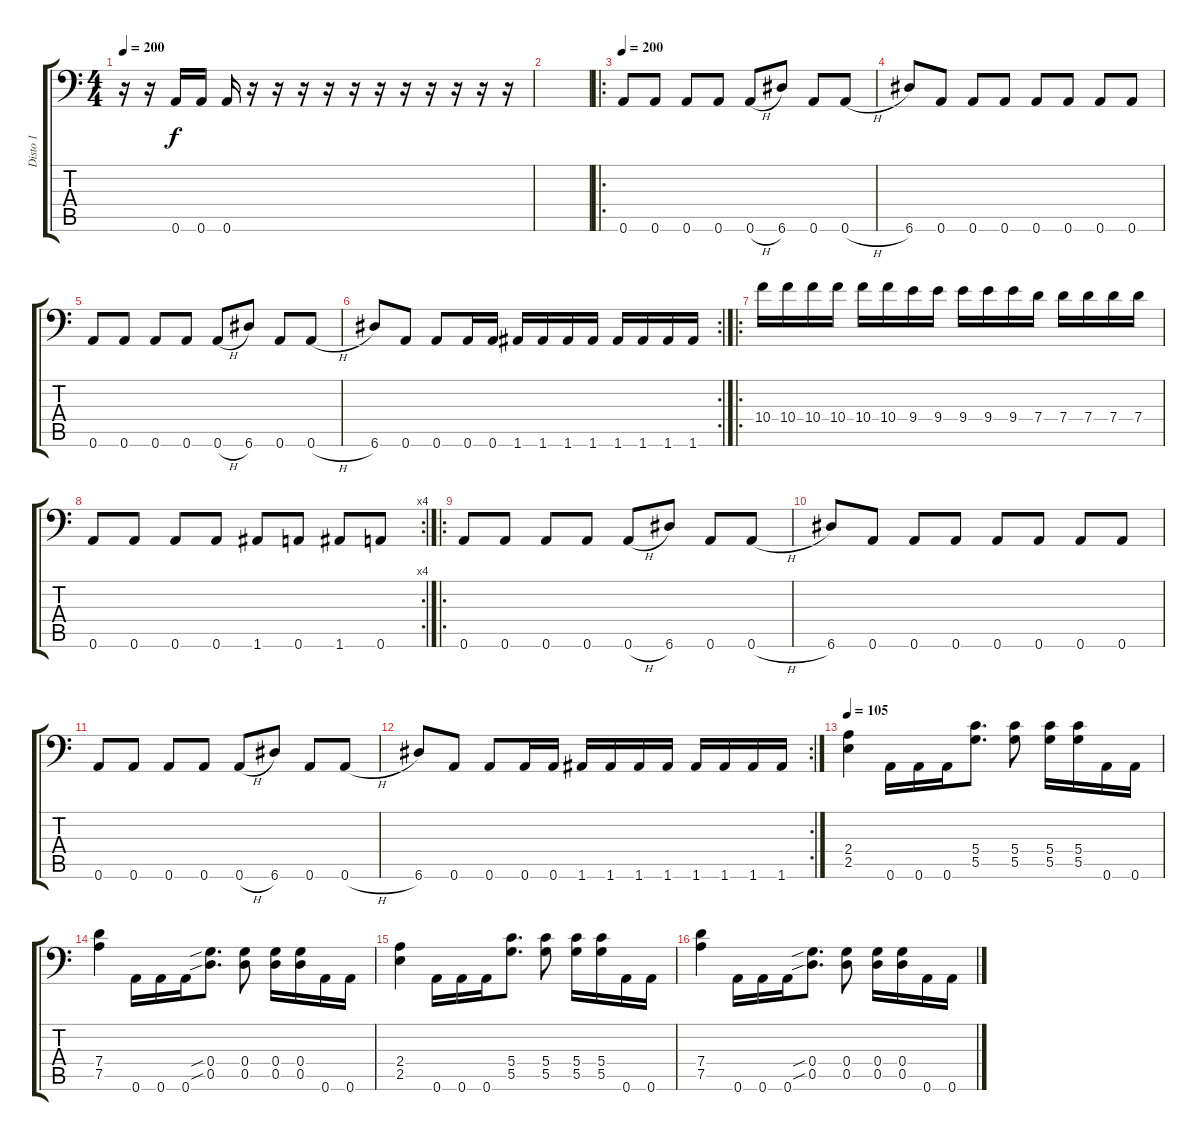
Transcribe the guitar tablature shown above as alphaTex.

\track ("Disto 1" "Disto 1") {instrument distortionguitar}
\staff {score tabs}
\tuning (A3 E3 C3 G2 D2 A1) {hide}
\ts (4 4)
\tempo 200
\clef f4
\ks c
r.16{dy f} r.16 0.6.16 0.6.16 0.6.16 r.16 r.16 r.16 r.16 r.16 r.16 r.16 r.16 r.16 r.16 r.16 |
|
\ro
\tempo 200
0.6.8 0.6.8 0.6.8 0.6.8 0.6{h}.8 6.6.8 0.6.8 0.6{h}.8 |
6.6.8 0.6.8 0.6.8 0.6.8 0.6.8 0.6.8 0.6.8 0.6.8 |
0.6.8 0.6.8 0.6.8 0.6.8 0.6{h}.8 6.6.8 0.6.8 0.6{h}.8 |
\rc 2
6.6.8 0.6.8 0.6.8 0.6.16 0.6.16 1.6.16 1.6.16 1.6.16 1.6.16 1.6.16 1.6.16 1.6.16 1.6.16 |
\ro
10.4.16 10.4.16 10.4.16 10.4.16 10.4.16 10.4.16 9.4.16 9.4.16 9.4.16 9.4.16 9.4.16 7.4.16 7.4.16 7.4.16 7.4.16 7.4.16 |
\rc 4
0.6.8 0.6.8 0.6.8 0.6.8 1.6.8 0.6.8 1.6.8 0.6.8 |
\ro
0.6.8 0.6.8 0.6.8 0.6.8 0.6{h}.8 6.6.8 0.6.8 0.6{h}.8 |
6.6.8 0.6.8 0.6.8 0.6.8 0.6.8 0.6.8 0.6.8 0.6.8 |
0.6.8 0.6.8 0.6.8 0.6.8 0.6{h}.8 6.6.8 0.6.8 0.6{h}.8 |
\rc 2
6.6.8 0.6.8 0.6.8 0.6.16 0.6.16 1.6.16 1.6.16 1.6.16 1.6.16 1.6.16 1.6.16 1.6.16 1.6.16 |
\tempo 105
(2.4 2.5).4 0.6.16 0.6.16 0.6.16 (5.4 5.5).8{d} (5.4 5.5).8 (5.4 5.5).16 (5.4 5.5).16 0.6.16 0.6.16 |
(7.4 7.5).4 0.6.16 0.6.16 0.6.16 (0.4{sib} 0.5{sib}).8{d} (0.4 0.5).8 (0.4 0.5).16 (0.4 0.5).16 0.6.16 0.6.16 |
(2.4 2.5).4 0.6.16 0.6.16 0.6.16 (5.4 5.5).8{d} (5.4 5.5).8 (5.4 5.5).16 (5.4 5.5).16 0.6.16 0.6.16 |
(7.4 7.5).4 0.6.16 0.6.16 0.6.16 (0.4{sib} 0.5{sib}).8{d} (0.4 0.5).8 (0.4 0.5).16 (0.4 0.5).16 0.6.16 0.6.16
